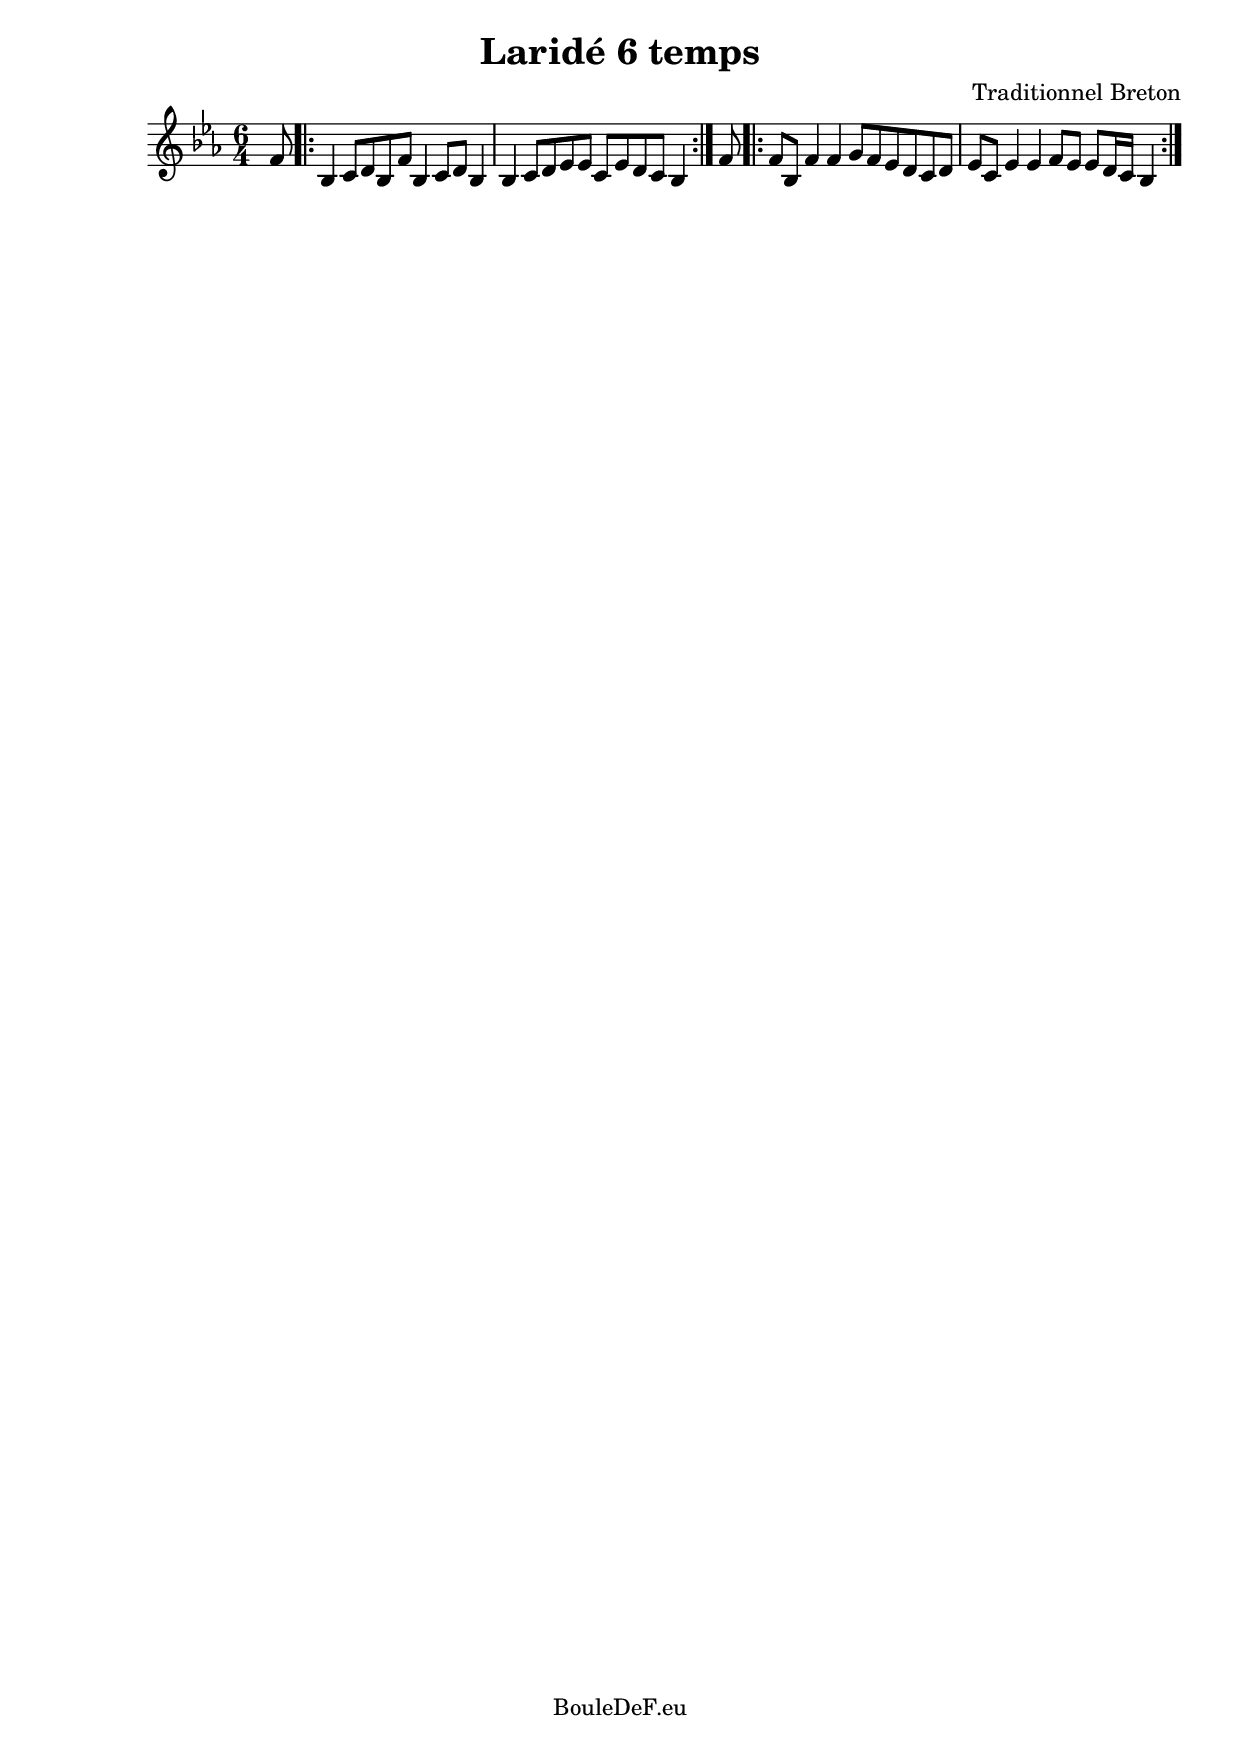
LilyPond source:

\version "2.16.0"
\include "italiano.ly"

\header {
	title = "Laridé 6 temps"
	composer = "Traditionnel Breton"
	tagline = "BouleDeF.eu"
}

\score {
	\new Staff \relative sib {
		\clef "treble"
		\key mib \major
		\time 6/4

		\partial 8 fa'8
		\repeat volta 2 {
			| sib,4 do8 re sib fa' sib,4 do8 re sib4
			| sib do8 re mib mib do mib re do sib4
		}
		\partial 8 fa'8
		\repeat volta 2 {
			| fa sib, fa'4 fa sol8 fa mib re do re
			| mib do mib4 mib fa8 mib mib re16 do sib4
		}
	}
	\layout {}
}
